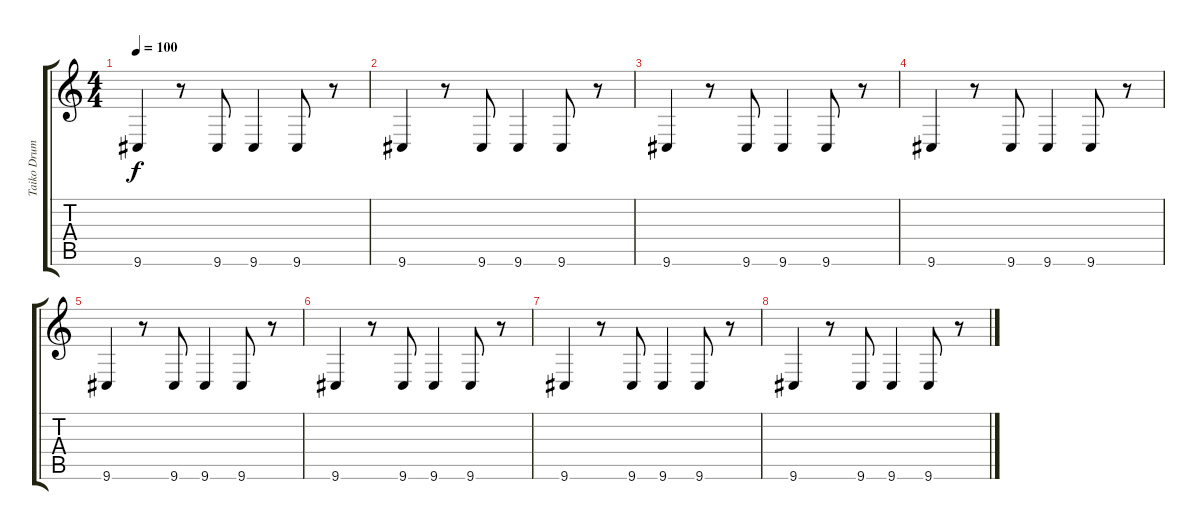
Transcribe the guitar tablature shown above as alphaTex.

\track ("Taiko Drums" "Taiko Drum") {instrument taikodrum}
\staff {score tabs}
\tuning (E4 B3 G3 D3 A2 E2) {hide}
\ts (4 4)
\tempo 100
\clef g2
\ks c
9.6.4{dy f} r.8 9.6.8 9.6.4 9.6.8 r.8 |
9.6.4 r.8 9.6.8 9.6.4 9.6.8 r.8 |
9.6.4 r.8 9.6.8 9.6.4 9.6.8 r.8 |
9.6.4 r.8 9.6.8 9.6.4 9.6.8 r.8 |
9.6.4 r.8 9.6.8 9.6.4 9.6.8 r.8 |
9.6.4 r.8 9.6.8 9.6.4 9.6.8 r.8 |
9.6.4 r.8 9.6.8 9.6.4 9.6.8 r.8 |
9.6.4 r.8 9.6.8 9.6.4 9.6.8 r.8
